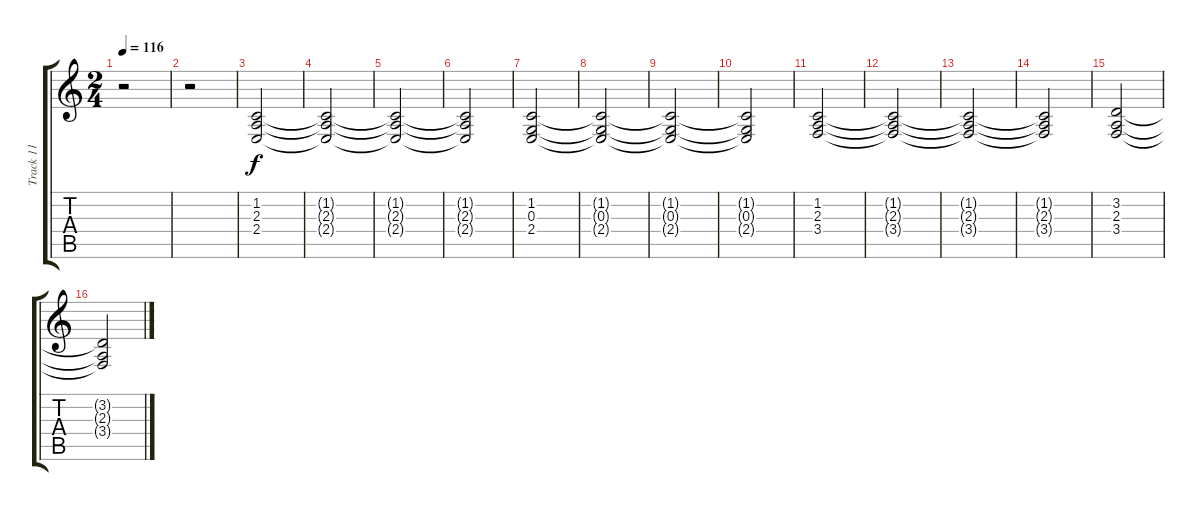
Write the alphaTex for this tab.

\track ("Track 11" "Track 11") {instrument stringensemble1}
\staff {score tabs}
\tuning (E4 B3 G3 D3 A2 E2) {hide}
\ts (2 4)
\tempo 116
\clef g2
\ks c
r.2{dy f} |
r.2 |
(1.2 2.3 2.4).2 |
(1.2{t} 2.3{t} 2.4{t}).2 |
(1.2{t} 2.3{t} 2.4{t}).2 |
(1.2{t} 2.3{t} 2.4{t}).2 |
(1.2 0.3 2.4).2 |
(1.2{t} 0.3{t} 2.4{t}).2 |
(1.2{t} 0.3{t} 2.4{t}).2 |
(1.2{t} 0.3{t} 2.4{t}).2 |
(1.2 2.3 3.4).2 |
(1.2{t} 2.3{t} 3.4{t}).2 |
(1.2{t} 2.3{t} 3.4{t}).2 |
(1.2{t} 2.3{t} 3.4{t}).2 |
(3.2 2.3 3.4).2 |
(3.2{t} 2.3{t} 3.4{t}).2
